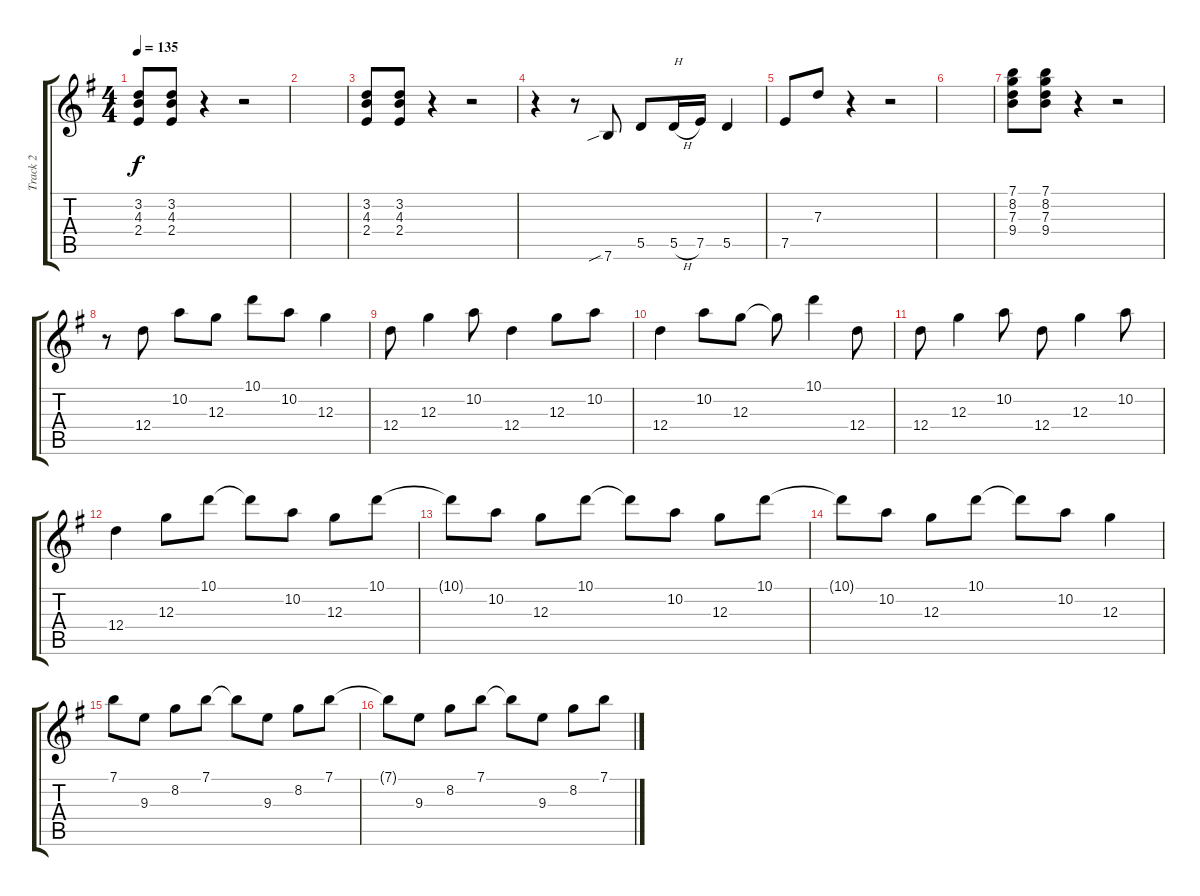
\track ("Track 2" "Track 2") {instrument acousticguitarsteel}
\staff {score tabs}
\tuning (E4 B3 G3 D3 A2 E2) {hide}
\ts (4 4)
\tempo 135
\clef g2
\ks g
(3.2 4.3 2.4).8{dy f} (3.2 4.3 2.4).8 r.4 r.2 |
|
(3.2 4.3 2.4).8 (3.2 4.3 2.4).8 r.4 r.2 |
r.4 r.8 7.6{sib}.8 5.5.8 5.5{h}.16{txt "H"} 7.5.16 5.5.4 |
7.5.8 7.3.8 r.4 r.2 |
|
(7.1 8.2 7.3 9.4).8 (7.1 8.2 7.3 9.4).8 r.4 r.2 |
r.8 12.4.8 10.2.8 12.3.8 10.1.8 10.2.8 12.3.4 |
12.4.8 12.3.4 10.2.8 12.4.4 12.3.8 10.2.8 |
12.4.4 10.2.8 12.3.8 12.3{t}.8 10.1.4 12.4.8 |
12.4.8 12.3.4 10.2.8 12.4.8 12.3.4 10.2.8 |
12.4.4 12.3.8 10.1.8 10.1{t}.8 10.2.8 12.3.8 10.1.8 |
10.1{t}.8 10.2.8 12.3.8 10.1.8 10.1{t}.8 10.2.8 12.3.8 10.1.8 |
10.1{t}.8 10.2.8 12.3.8 10.1.8 10.1{t}.8 10.2.8 12.3.4 |
7.1.8 9.3.8 8.2.8 7.1.8 7.1{t}.8 9.3.8 8.2.8 7.1.8 |
7.1{t}.8 9.3.8 8.2.8 7.1.8 7.1{t}.8 9.3.8 8.2.8 7.1.8
